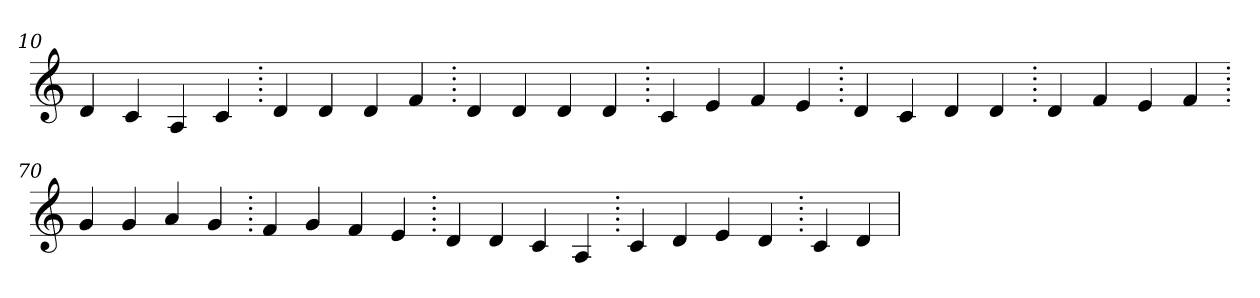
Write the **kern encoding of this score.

**kern
*part1
*staff1
*clefG2
=10.
4d
4c
4A
4c
=20.
4d
4d
4d
4f
=30.
4d
4d
4d
4d
=40.
4c
4e
4f
4e
=50.
4d
4c
4d
4d
=60.
4d
4f
4e
4f
=70.
4g
4g
4a
4g
=80.
4f
4g
4f
4e
=90.
4d
4d
4c
4A
=100.
4c
4d
4e
4d
=110.
4c
4d
=
*-
